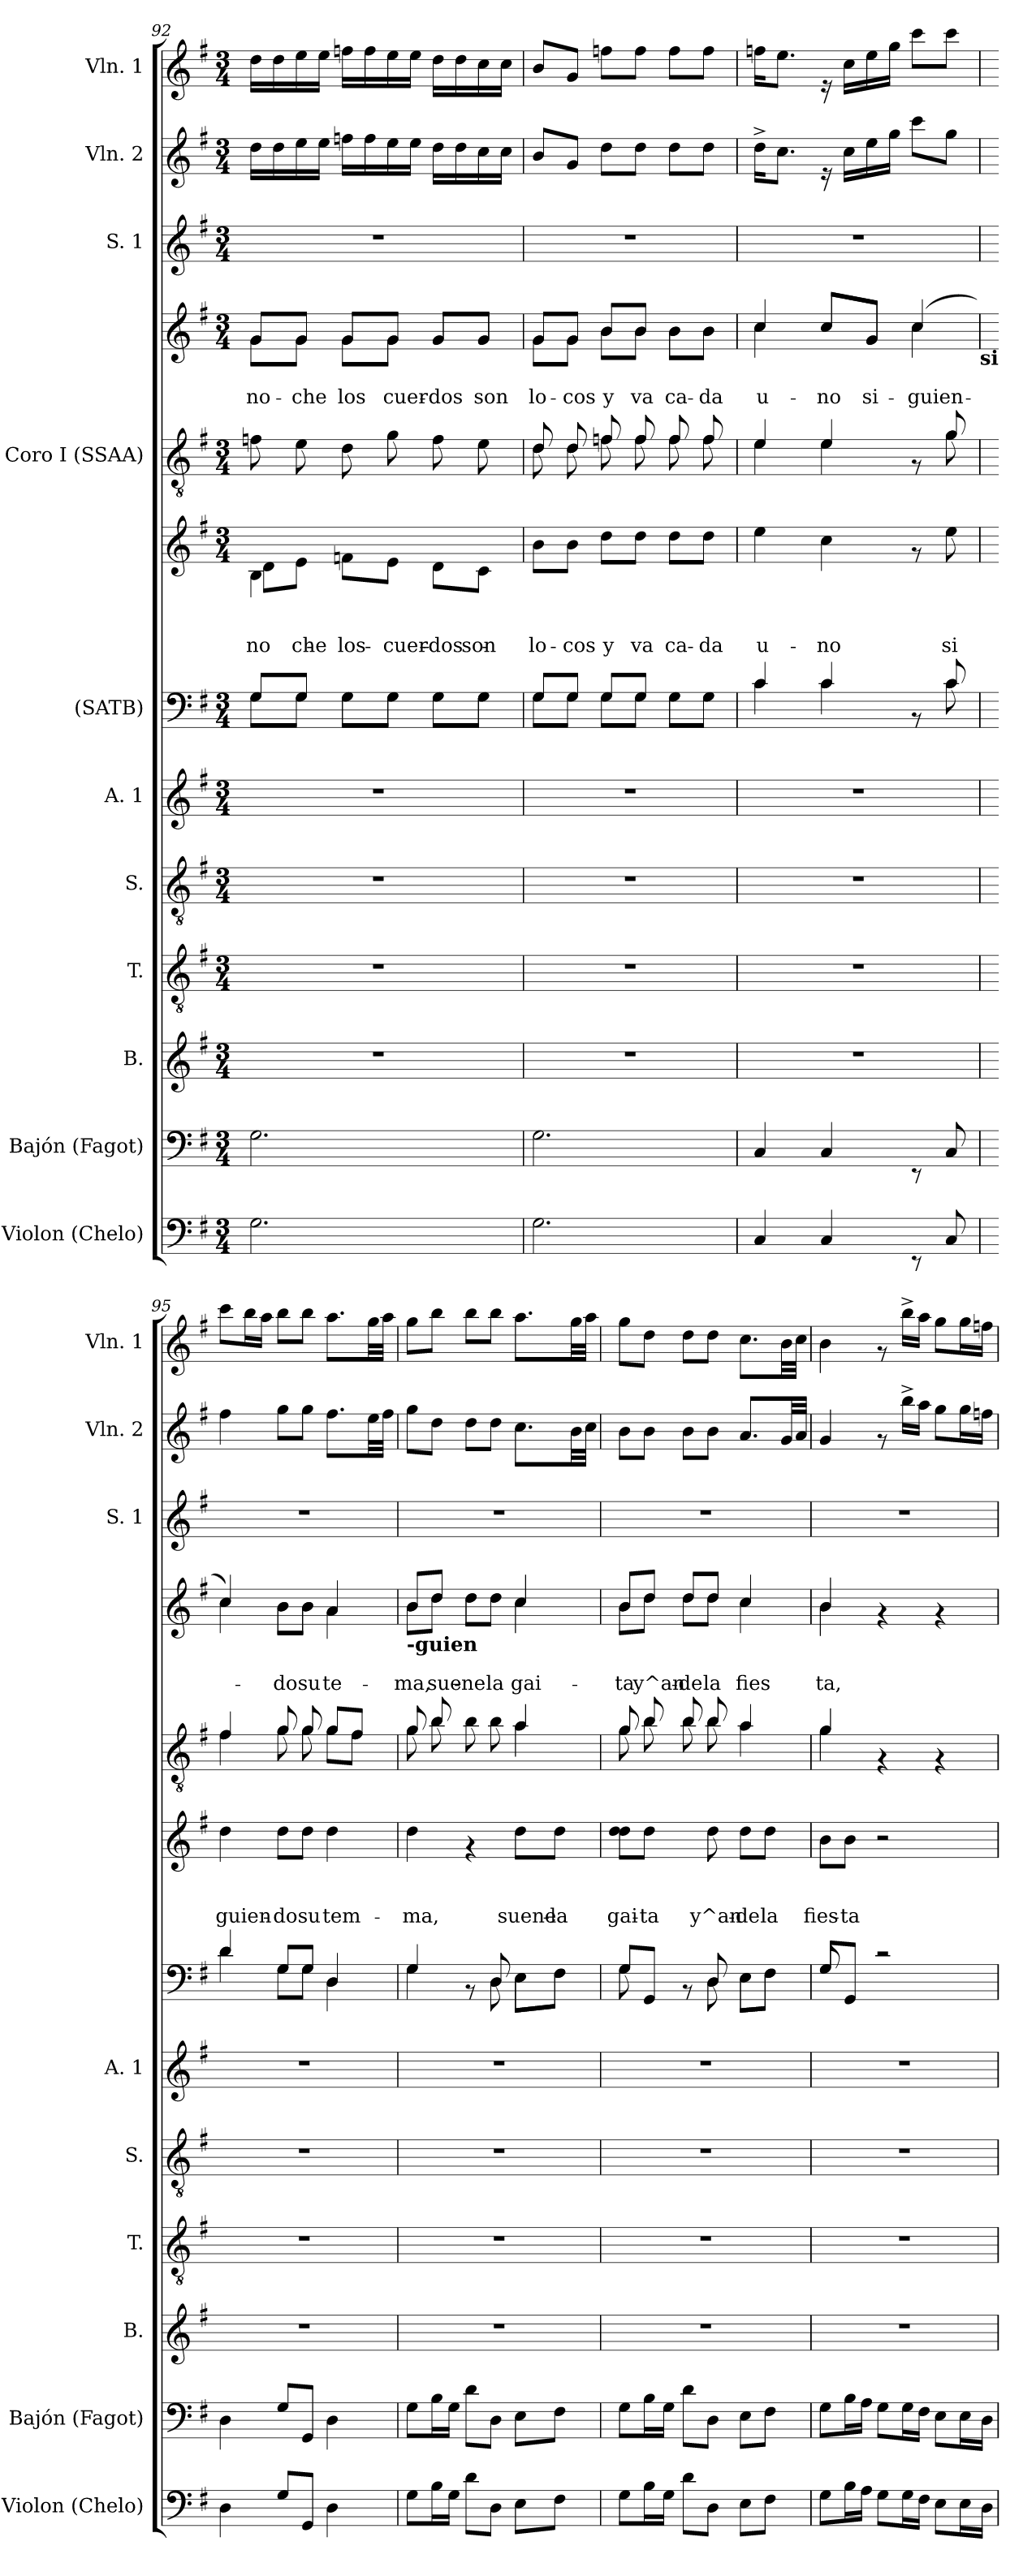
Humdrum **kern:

**kern	**kern	**kern	**kern	**kern	**kern	**kern	**kern	**text	**text	**text	**kern	**kern	**text	**text	**kern	**kern	**kern
*part11	*part10	*part9	*part8	*part7	*part6	*part5	*part5	*part5	*part5	*part5	*part4	*part4	*part4	*part4	*part3	*part2	*part1
*staff13	*staff12	*staff11	*staff10	*staff9	*staff8	*staff7	*staff6	*staff6	*staff6	*staff6	*staff5	*staff4	*staff4	*staff4	*staff3	*staff2	*staff1
*I"Violon (Chelo)	*I"Bajón (Fagot)	*I"B.	*I"T.	*I"S.	*I"A. 1	*I"(SATB)	*	*	*	*	*I"Coro I (SSAA)	*	*	*	*I"S. 1	*I"Vln. 2	*I"Vln. 1
*I'Violon (Chelo)	*I'Bajón (Fagot)	*I'B.	*I'T.	*I'S.	*I'A. 1	*	*	*	*	*	*	*	*	*	*I'S. 1	*I'Vln. 2	*I'Vln. 1
*clefF4	*clefF4	*clefG2	*clefGv2	*clefGv2	*clefG2	*clefF4	*clefG2	*	*	*	*clefGv2	*clefG2	*	*	*clefG2	*clefG2	*clefG2
*k[f#]	*k[f#]	*k[f#]	*k[f#]	*k[f#]	*k[f#]	*k[f#]	*k[f#]	*	*	*	*k[f#]	*k[f#]	*	*	*k[f#]	*k[f#]	*k[f#]
*G:	*G:	*G:	*G:	*G:	*G:	*G:	*G:	*	*	*	*G:	*G:	*	*	*G:	*G:	*G:
*M3/4	*M3/4	*M3/4	*M3/4	*M3/4	*M3/4	*M3/4	*M3/4	*	*	*	*M3/4	*M3/4	*	*	*M3/4	*M3/4	*M3/4
=92	=92	=92	=92	=92	=92	=92	=92	=92	=92	=92	=92	=92	=92	=92	=92	=92	=92
*	*	*	*	*	*	*^	*^	*	*	*	*	*	*	*	*	*	*
!	!	!	!	!	!	!	!	!	!	!	!	!LO:LY:b:rj	!	!	!	!LO:LY:b	!	!	!
*	*	*	*	*	*	*	*	*	*	*	*	*	*	*^	*	*	*	*	*
2.G\	2.G\	2.r	2.r	2.r	2.r	8G/L	8G\L	4B\	8d\L	.	.	no-	8fn\	8g\L	8g/L	.	no-	2.r	16dd\LL	16dd\LL
.	.	.	.	.	.	.	.	.	.	.	.	.	.	.	.	.	.	.	16dd\	16dd\
!	!	!	!	!	!	!	!	!	!	!	!	!LO:LY:b:rj	!	!	!	!	!LO:LY:b	!	!	!
.	.	.	.	.	.	8G/J	8G\J	.	8e\J	.	.	-che	8e\	8g\J	8g/J	.	-che	.	16ee\	16ee\
.	.	.	.	.	.	.	.	.	.	.	.	.	.	.	.	.	.	.	16ee\JJ	16ee\JJ
!	!	!	!	!	!	!	!	!	!	!	!	!LO:LY:b:rj	!	!	!	!	!LO:LY:b	!	!	!
.	.	.	.	.	.	8G\L	8G\L	2ryy	8fn\L	.	.	los	8d\	8g\L	8g/L	.	los	.	16ffn\LL	16ffn\LL
.	.	.	.	.	.	.	.	.	.	.	.	.	.	.	.	.	.	.	16ff\	16ff\
!	!	!	!	!	!	!	!	!	!	!	!	!LO:LY:b:rj	!	!	!	!	!LO:LY:b	!	!	!
.	.	.	.	.	.	8G\J	8G\J	.	8e\J	.	.	cuer-	8g\	8g\J	8g/J	.	cuer-	.	16ee\	16ee\
.	.	.	.	.	.	.	.	.	.	.	.	.	.	.	.	.	.	.	16ee\JJ	16ee\JJ
!	!	!	!	!	!	!	!	!	!	!	!	!LO:LY:b:rj	!	!	!	!	!LO:LY:b	!	!	!
.	.	.	.	.	.	8G\L	8G\L	.	8d\L	.	.	-dos	8f\	8g/L	8g/L	.	-dos	.	16dd\LL	16dd\LL
.	.	.	.	.	.	.	.	.	.	.	.	.	.	.	.	.	.	.	16dd\	16dd\
!	!	!	!	!	!	!	!	!	!	!	!	!LO:LY:b:rj	!	!	!	!	!LO:LY:b	!	!	!
.	.	.	.	.	.	8G\J	8G\J	.	8c\J	.	.	son	8e\	8g/J	8g/J	.	son	.	16cc\	16cc\
.	.	.	.	.	.	.	.	.	.	.	.	.	.	.	.	.	.	.	16cc\JJ	16cc\JJ
*	*	*	*	*	*	*	*	*v	*v	*	*	*	*	*	*	*	*	*	*	*
!!LO:PB:g=z
=93	=93	=93	=93	=93	=93	=93	=93	=93	=93	=93	=93	=93	=93	=93	=93	=93	=93	=93	=93
!	!	!	!	!	!	!	!	!	!	!	!LO:LY:b:rj	!	!	!	!	!LO:LY:b	!	!	!
*	*	*	*	*	*	*	*	*	*	*	*	*^	*	*	*	*	*	*	*
2.G\	2.G\	2.r	2.r	2.r	2.r	8G/L	8G\L	8b\L	.	.	lo-	8d\	8d/	8g\L	8g/L	.	lo-	2.r	8b/L	8b/L
!	!	!	!	!	!	!	!	!	!	!	!LO:LY:b:rj	!	!	!	!	!	!LO:LY:b	!	!	!
.	.	.	.	.	.	8G/J	8G\J	8b\J	.	.	-cos	8d\	8d/	8g\J	8g/J	.	-cos	.	8g/J	8g/J
!	!	!	!	!	!	!	!	!	!	!	!LO:LY:b:rj	!	!	!	!	!	!LO:LY:b	!	!	!
.	.	.	.	.	.	8G/L	8G\L	8dd\L	.	.	y	8f#\	8fn/	8b\L	8b/L	.	y	.	8dd\L	8ffn\L
!	!	!	!	!	!	!	!	!	!	!	!LO:LY:b:rj	!	!	!	!	!	!LO:LY:b	!	!	!
.	.	.	.	.	.	8G/J	8G\J	8dd\J	.	.	va	8f\	8f/	8b\J	8b/J	.	va	.	8dd\J	8ff\J
!	!	!	!	!	!	!	!	!	!	!	!LO:LY:b:rj	!	!	!	!	!	!LO:LY:b	!	!	!
.	.	.	.	.	.	8G\L	8G\L	8dd\L	.	.	ca-	8f\	8f/	8b\L	8b\L	.	ca-	.	8dd\L	8ff\L
!	!	!	!	!	!	!	!	!	!	!	!LO:LY:b:rj	!	!	!	!	!	!LO:LY:b	!	!	!
.	.	.	.	.	.	8G\J	8G\J	8dd\J	.	.	-da	8f\	8f/	8b\J	8b\J	.	-da	.	8dd\J	8ff\J
=94	=94	=94	=94	=94	=94	=94	=94	=94	=94	=94	=94	=94	=94	=94	=94	=94	=94	=94	=94	=94
!	!	!	!	!	!	!	!	!	!	!	!LO:LY:b:rj	!	!	!	!	!	!LO:LY:b	!	!	!
4C/	4C/	2.r	2.r	2.r	2.r	4c\	4c/	4ee\	.	.	u-	4e\	4e/	4cc\	4cc/	.	u-	2.r	16dd^>\KL	16ffn\KL
.	.	.	.	.	.	.	.	.	.	.	.	.	.	.	.	.	.	.	8.cc\J	8.ee\J
!	!	!	!	!	!	!	!	!	!	!	!LO:LY:b:rj	!	!	!	!	!	!LO:LY:b	!	!	!
4C/	4C/	.	.	.	.	4c/	4c\	4cc\	.	.	-no	4e/	4e\	8cc/L	8cc/L	.	-no	.	16re	16re
.	.	.	.	.	.	.	.	.	.	.	.	.	.	.	.	.	.	.	16cc\LL	16cc\LL
!	!	!	!	!	!	!	!	!	!	!	!	!	!	!	!	!	!LO:LY:b	!	!	!
.	.	.	.	.	.	.	.	.	.	.	.	.	.	8g/J	8g/J	.	si-	.	16ee\	16ee\
.	.	.	.	.	.	.	.	.	.	.	.	.	.	.	.	.	.	.	16gg\JJ	16gg\JJ
!	!	!	!	!	!	!	!	!	!	!	!	!	!	!	!	!	!LO:LY:b	!	!	!
8rDD	8rDD	.	.	.	.	8rAA	8ryy	8rf	.	.	.	8rF	8ryy	(<4cc/	4cc\	.	-guien-	.	8ccc\L	8ccc\L
!	!	!	!	!	!	!	!	!	!	!	!LO:LY:b:rj	!	!	!	!	!	!	!	!	!
8C/	8C/	.	.	.	.	8c\	8c/	8ee\	.	.	si	8g\	8g/	.	.	.	.	.	8gg\J	8ccc\J
!	!	!	!	!	!	!	!	!	!	!	!	!	!	!LO:TX:b:B:t=si	!	!	!	!	!	!
=95	=95	=95	=95	=95	=95	=95	=95	=95	=95	=95	=95	=95	=95	=95	=95	=95	=95	=95	=95	=95
!	!	!	!	!	!	!	!	!	!	!	!LO:LY:b:rj	!	!	!	!	!	!	!	!	!
4D\	4D\	2.r	2.r	2.r	2.r	4d\	4d/	4dd\	.	.	guien-	4f#\	4f#/	4cc/)	4cc\	.	.	2.r	4ff#\	8ccc\L
.	.	.	.	.	.	.	.	.	.	.	.	.	.	.	.	.	.	.	.	16bb\L
.	.	.	.	.	.	.	.	.	.	.	.	.	.	.	.	.	.	.	.	16aa\JJ
!	!	!	!	!	!	!	!	!	!	!	!LO:LY:b:rj	!	!	!	!	!	!LO:LY:b	!	!	!
8G/L	8G/L	.	.	.	.	8G/L	8G\L	8dd\L	.	.	-do	8g/	8g\	8b\L	8b\L	.	-do	.	8gg\L	8bb\L
!	!	!	!	!	!	!	!	!	!	!	!LO:LY:b:rj	!	!	!	!	!	!LO:LY:b	!	!	!
8GG/J	8GG/J	.	.	.	.	8G/J	8G\J	8dd\J	.	.	su	8g/	8g\	8b\J	8b\J	.	su	.	8gg\J	8bb\J
!	!	!	!	!	!	!	!	!	!	!	!LO:LY:b:rj	!	!	!	!	!	!LO:LY:b	!	!	!
4D\	4D\	.	.	.	.	4D\	4D/	4dd\	.	.	tem-	8g/L	8g\L	4a/	4a\	.	te-	.	8.ff#\L	8.aa\L
.	.	.	.	.	.	.	.	.	.	.	.	8f#/J	8f#\J	.	.	.	.	.	.	.
.	.	.	.	.	.	.	.	.	.	.	.	.	.	.	.	.	.	.	32ee\LL	32gg\LL
.	.	.	.	.	.	.	.	.	.	.	.	.	.	.	.	.	.	.	32ff#\JJJ	32aa\JJJ
!!LO:PB:g=z
=96	=96	=96	=96	=96	=96	=96	=96	=96	=96	=96	=96	=96	=96	=96	=96	=96	=96	=96	=96	=96
!	!	!	!	!	!	!	!	!	!	!	!	!	!	!LO:TX:b:B:t=-guien	!	!	!	!	!	!
!	!	!	!	!	!	!	!	!	!	!	!LO:LY:b:rj	!	!	!	!	!	!LO:LY:b	!	!	!
8G\L	8G\L	2.r	2.r	2.r	2.r	4G/	4G\	4dd\	.	.	-ma,	8g/	8g\	8b/L	8b\L	.	-ma,	2.r	8gg\L	8gg\L
!	!	!	!	!	!	!	!	!	!	!	!	!	!	!	!	!	!LO:LY:b	!	!	!
16B\L	16B\L	.	.	.	.	.	.	.	.	.	.	8b\	8b/	8dd/J	8dd\J	.	sue-	.	8dd\J	8bb\J
16G\JJ	16G\JJ	.	.	.	.	.	.	.	.	.	.	.	.	.	.	.	.	.	.	.
!	!	!	!	!	!	!	!	!	!	!	!	!	!	!	!	!	!LO:LY:b	!	!	!
8d\L	8d\L	.	.	.	.	8rAA	8ryy	4rf	.	.	.	8b\	4ryy	8dd\L	8dd\L	.	-ne	.	8dd\L	8bb\L
!	!	!	!	!	!	!	!	!	!	!	!	!	!	!	!	!	!LO:LY:b	!	!	!
8D\J	8D\J	.	.	.	.	8D\	8D/	.	.	.	.	8b\	.	8dd\J	8dd\J	.	la	.	8dd\J	8bb\J
!	!	!	!	!	!	!	!	!	!	!	!LO:LY:b:rj	!	!	!	!	!	!LO:LY:b	!	!	!
8E\L	8E\L	.	.	.	.	8E\L	8E\L	8dd\L	.	.	suene-	4a/	4a\	4cc\	4cc/	.	gai-	.	8.cc\L	8.aa\L
!	!	!	!	!	!	!	!	!	!	!	!LO:LY:b:rj	!	!	!	!	!	!	!	!	!
8F#\J	8F#\J	.	.	.	.	8F#\J	8F#\J	8dd\J	.	.	-la	.	.	.	.	.	.	.	.	.
.	.	.	.	.	.	.	.	.	.	.	.	.	.	.	.	.	.	.	32b\LL	32gg\LL
.	.	.	.	.	.	.	.	.	.	.	.	.	.	.	.	.	.	.	32cc\JJJ	32aa\JJJ
=97	=97	=97	=97	=97	=97	=97	=97	=97	=97	=97	=97	=97	=97	=97	=97	=97	=97	=97	=97	=97
!	!	!	!	!	!	!	!	!	!	!	!LO:LY:b:rj	!	!	!	!	!	!LO:LY:b	!	!	!
8G\L	8G\L	2.r	2.r	2.r	2.r	8G/L	8G\	8dd\ 8dd\L	.	.	gai-	8g\	8g/	8b\L	8b/L	.	-ta	2.r	8b\L	8gg\L
!	!	!	!	!	!	!	!	!	!	!	!LO:LY:b:rj	!	!	!	!	!	!LO:LY:b	!	!	!
16B\L	16B\L	.	.	.	.	8GG/J	4ryy	8dd\J	.	.	-ta	8b\	8b/	8dd\J	8dd/J	.	y^an-	.	8b\J	8dd\J
16G\JJ	16G\JJ	.	.	.	.	.	.	.	.	.	.	.	.	.	.	.	.	.	.	.
!	!	!	!	!	!	!	!	!	!	!	!	!	!	!	!	!	!LO:LY:b	!	!	!
8d\L	8d\L	.	.	.	.	8rAA	.	8ryy	.	.	.	8b/	8b\	8dd/L	8dd\L	.	-de	.	8b\L	8dd\L
!	!	!	!	!	!	!	!	!	!	!	!LO:LY:b:rj	!	!	!	!	!	!LO:LY:b	!	!	!
8D\J	8D\J	.	.	.	.	8D\	8D/	8dd\	.	.	y^an-	8b/	8b\	8dd/J	8dd\J	.	la	.	8b\J	8dd\J
!	!	!	!	!	!	!	!	!	!	!	!LO:LY:b:rj	!	!	!	!	!	!LO:LY:b	!	!	!
8E\L	8E\L	.	.	.	.	8E\L	8E\L	8dd\L	.	.	-de	4a/	4a\	4cc/	4cc\	.	fies	.	8.a/L	8.cc\L
!	!	!	!	!	!	!	!	!	!	!	!LO:LY:b:rj	!	!	!	!	!	!	!	!	!
8F#\J	8F#\J	.	.	.	.	8F#\J	8F#\J	8dd\J	.	.	la	.	.	.	.	.	.	.	.	.
.	.	.	.	.	.	.	.	.	.	.	.	.	.	.	.	.	.	.	32g/LL	32b\LL
.	.	.	.	.	.	.	.	.	.	.	.	.	.	.	.	.	.	.	32a/JJJ	32cc\JJJ
=98	=98	=98	=98	=98	=98	=98	=98	=98	=98	=98	=98	=98	=98	=98	=98	=98	=98	=98	=98	=98
!	!	!	!	!	!	!	!	!	!	!	!LO:LY:b:rj	!	!	!	!	!	!LO:LY:b	!	!	!
8G\L	8G\L	2.r	2.r	2.r	2.r	8G/L	8G/	8b\L	.	.	fies-	4g\	4g/	4b\	4b/	.	ta,	2.r	4g/	4b\
!	!	!	!	!	!	!	!	!	!	!	!LO:LY:b:rj	!	!	!	!	!	!	!	!	!
16B\L	16B\L	.	.	.	.	8GG/J	2ryy	8b\J	.	.	-ta	.	.	.	.	.	.	.	.	.
16A\JJ	16A\JJ	.	.	.	.	.	.	.	.	.	.	.	.	.	.	.	.	.	.	.
8G\L	8G\L	.	.	.	.	2rc	.	2r	.	.	.	4rF	2ryy	4rf	2ryy	.	.	.	8rf	8rf
16G\L	16G\L	.	.	.	.	.	.	.	.	.	.	.	.	.	.	.	.	.	16bb^>\LL	16bb^>\LL
16F#\JJ	16F#\JJ	.	.	.	.	.	.	.	.	.	.	.	.	.	.	.	.	.	16aa\JJ	16aa\JJ
8E\L	8E\L	.	.	.	.	.	.	.	.	.	.	4rF	.	4rf	.	.	.	.	8gg\L	8gg\L
16E\L	16E\L	.	.	.	.	.	8ryy	.	.	.	.	.	.	.	.	.	.	.	16gg\L	16gg\L
16D\JJ	16D\JJ	.	.	.	.	.	.	.	.	.	.	.	.	.	.	.	.	.	16ffn\JJ	16ffn\JJ
*	*	*	*	*	*	*	*	*	*	*	*	*v	*v	*	*	*	*	*	*	*
*	*	*	*	*	*	*v	*v	*	*	*	*	*	*v	*v	*	*	*	*	*
=	=	=	=	=	=	=	=	=	=	=	=	=	=	=	=	=	=
*-	*-	*-	*-	*-	*-	*-	*-	*-	*-	*-	*-	*-	*-	*-	*-	*-	*-
